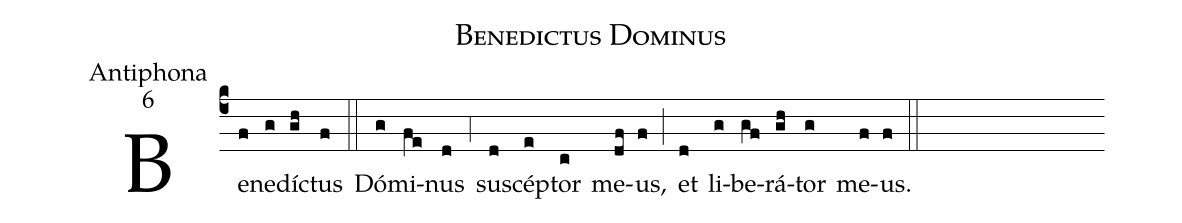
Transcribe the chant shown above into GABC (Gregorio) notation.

name:Benedictus Dominus;
office-part:Antiphona;
mode:6;
%%
(c4) Be(f)ne(g)dí(gh)ctus(f) (::) Dó(g)mi(fe)nus(d) (;4) su(d)scép(e)tor(c) me(df)us,(f) (;) et(d) li(g)be(gf)rá(gh)tor(g) me(f)us.(f) (::)
